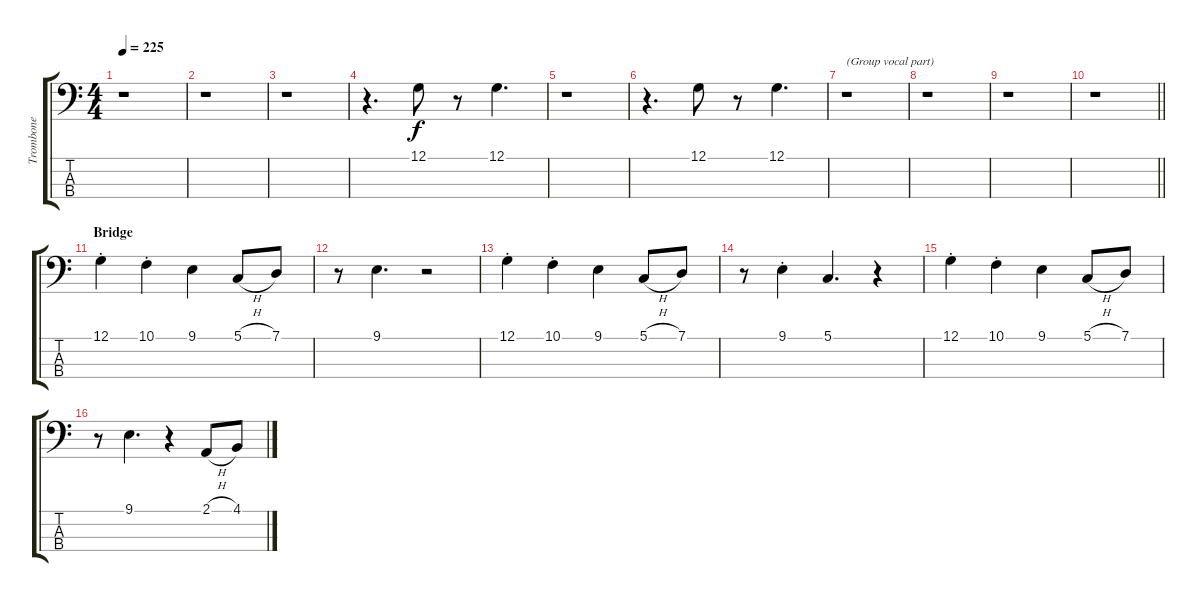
\track ("Trombone" "Trombone") {instrument trombone}
\staff {score tabs}
\tuning (G2 D2 A1 E1) {hide}
\ts (4 4)
\tempo 225
\clef f4
\ks c
r.1{dy f} |
r.1 |
r.1 |
r.4{d} 12.1.8 r.8 12.1.4{d} |
r.1 |
r.4{d} 12.1.8 r.8 12.1.4{d} |
r.1{txt "(Group vocal part)"} |
r.1 |
r.1 |
\barLineRight lightlight
r.1 |
\section ("" "Bridge")
12.1{st}.4 10.1{st}.4 9.1.4 5.1{h}.8 7.1.8 |
r.8 9.1.4{d} r.2 |
12.1{st}.4 10.1{st}.4 9.1.4 5.1{h}.8 7.1.8 |
r.8 9.1{st}.4 5.1.4{d} r.4 |
12.1{st}.4 10.1{st}.4 9.1.4 5.1{h}.8 7.1.8 |
r.8 9.1.4{d} r.4 2.1{h}.8 4.1.8
